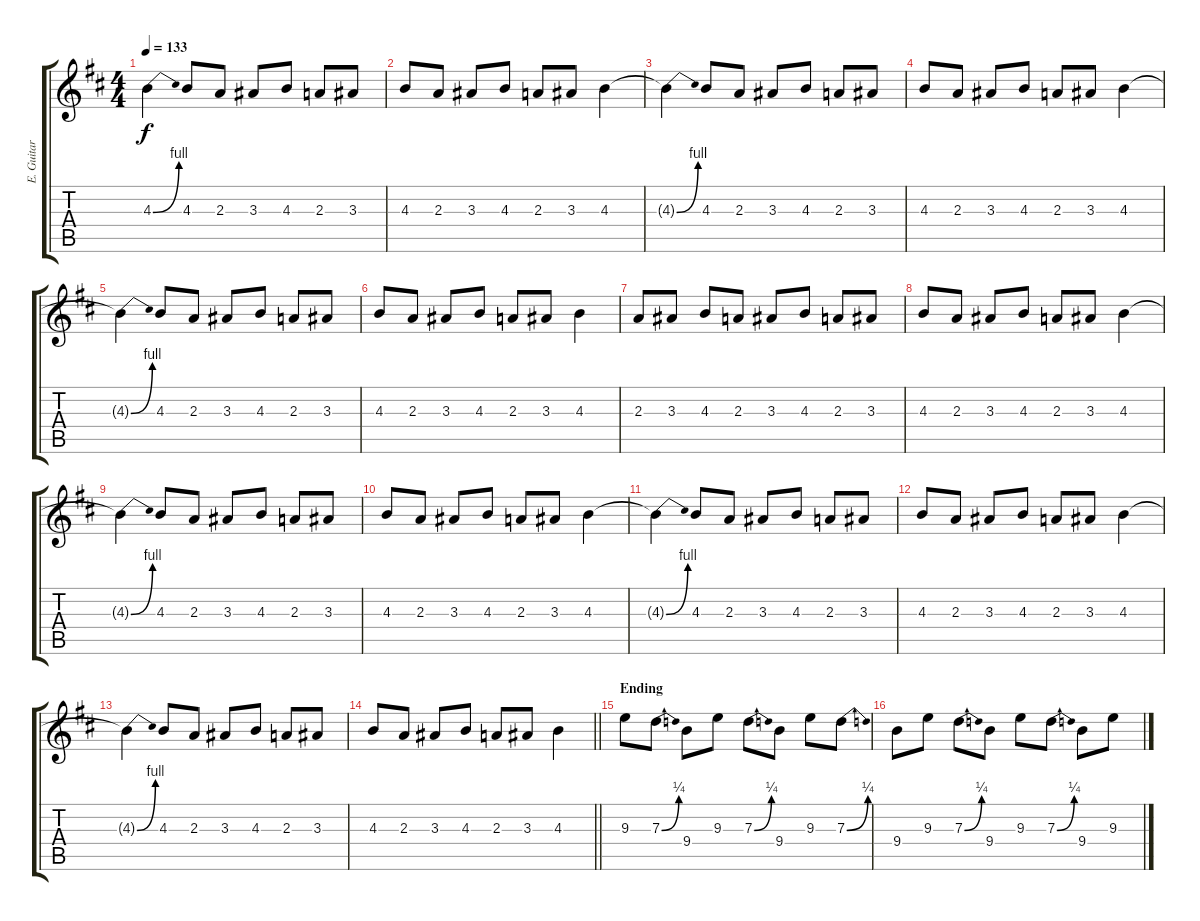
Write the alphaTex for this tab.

\track ("E. Guitar I" "E. Guitar ") {instrument overdrivenguitar}
\staff {score tabs}
\tuning (E4 B3 G3 D3 A2 D2) {hide}
\ts (4 4)
\tempo 133
\clef g2
\ks d
4.3{be (bend 0 0 60 4) t}.4{dy f} 4.3.8 2.3.8 3.3.8 4.3.8 2.3.8 3.3.8 |
4.3.8 2.3.8 3.3.8 4.3.8 2.3.8 3.3.8 4.3.4 |
4.3{be (bend 0 0 60 4) t}.4 4.3.8 2.3.8 3.3.8 4.3.8 2.3.8 3.3.8 |
4.3.8 2.3.8 3.3.8 4.3.8 2.3.8 3.3.8 4.3.4 |
4.3{be (bend 0 0 60 4) t}.4 4.3.8 2.3.8 3.3.8 4.3.8 2.3.8 3.3.8 |
4.3.8 2.3.8 3.3.8 4.3.8 2.3.8 3.3.8 4.3.4 |
2.3.8 3.3.8 4.3.8 2.3.8 3.3.8 4.3.8 2.3.8 3.3.8 |
4.3.8 2.3.8 3.3.8 4.3.8 2.3.8 3.3.8 4.3.4 |
4.3{be (bend 0 0 60 4) t}.4 4.3.8 2.3.8 3.3.8 4.3.8 2.3.8 3.3.8 |
4.3.8 2.3.8 3.3.8 4.3.8 2.3.8 3.3.8 4.3.4 |
4.3{be (bend 0 0 60 4) t}.4 4.3.8 2.3.8 3.3.8 4.3.8 2.3.8 3.3.8 |
4.3.8 2.3.8 3.3.8 4.3.8 2.3.8 3.3.8 4.3.4 |
4.3{be (bend 0 0 60 4) t}.4 4.3.8 2.3.8 3.3.8 4.3.8 2.3.8 3.3.8 |
\barLineRight lightlight
4.3.8 2.3.8 3.3.8 4.3.8 2.3.8 3.3.8 4.3.4 |
\section ("" "Ending")
9.3.8 7.3{be (bend 0 0 60 1)}.8 9.4.8 9.3.8 7.3{be (bend 0 0 60 1)}.8 9.4.8 9.3.8 7.3{be (bend 0 0 60 1)}.8 |
9.4.8 9.3.8 7.3{be (bend 0 0 60 1)}.8 9.4.8 9.3.8 7.3{be (bend 0 0 60 1)}.8 9.4.8 9.3.8
